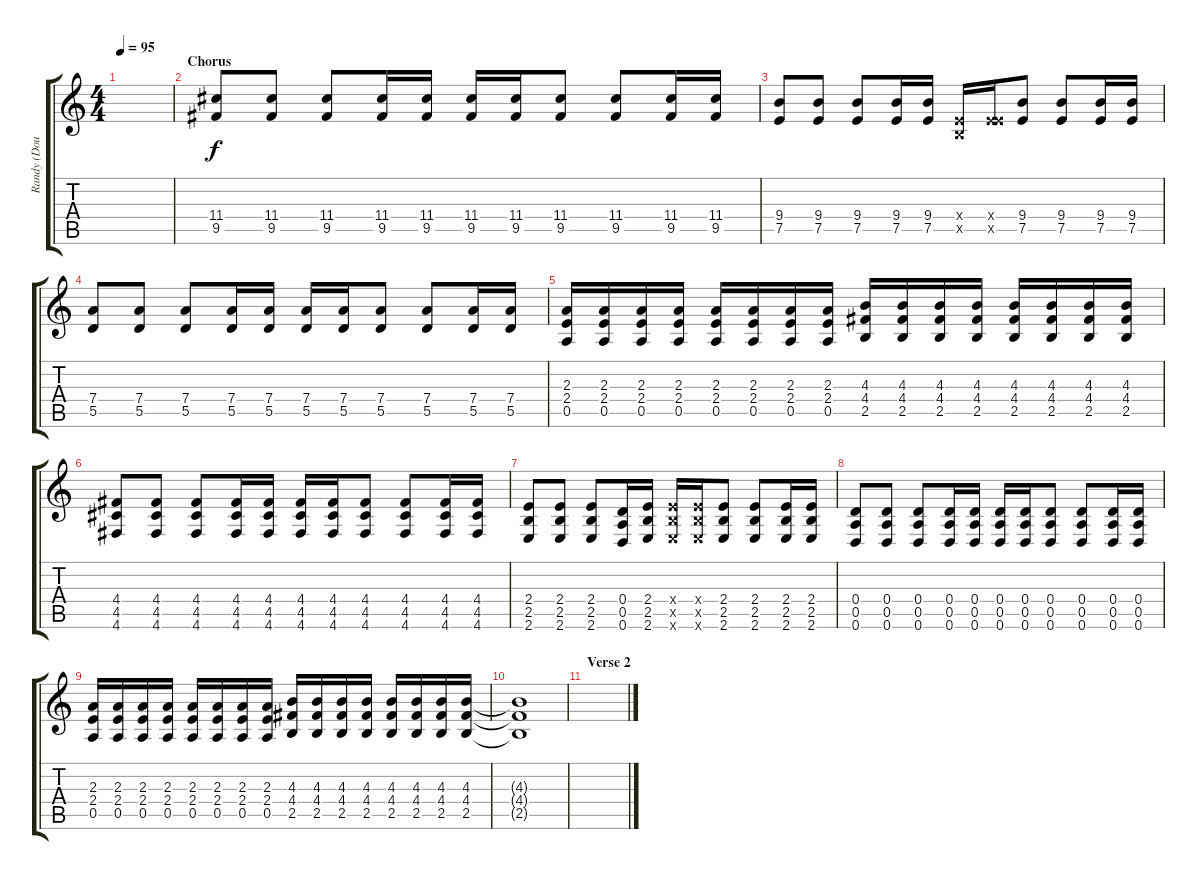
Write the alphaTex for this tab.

\track ("Randy (Doubled)" "Randy (Dou") {instrument distortionguitar}
\staff {score tabs}
\tuning (E4 B3 G3 D3 A2 D2) {hide}
\ts (4 4)
\tempo 95
\clef g2
\ks c
|
\section ("" "Chorus")
(11.4 9.5).8 (11.4 9.5).8 (11.4 9.5).8 (11.4 9.5).16 (11.4 9.5).16 (11.4 9.5).16 (11.4 9.5).16 (11.4 9.5).8 (11.4 9.5).8 (11.4 9.5).16 (11.4 9.5).16 |
(9.4 7.5).8 (9.4 7.5).8 (9.4 7.5).8 (9.4 7.5).16 (9.4 7.5).16 (2.4{x} 2.5{x}).16 (2.4{x} 7.5{x}).16 (9.4 7.5).8 (9.4 7.5).8 (9.4 7.5).16 (9.4 7.5).16 |
(7.4 5.5).8 (7.4 5.5).8 (7.4 5.5).8 (7.4 5.5).16 (7.4 5.5).16 (7.4 5.5).16 (7.4 5.5).16 (7.4 5.5).8 (7.4 5.5).8 (7.4 5.5).16 (7.4 5.5).16 |
(2.3 2.4 0.5).16 (2.3 2.4 0.5).16 (2.3 2.4 0.5).16 (2.3 2.4 0.5).16 (2.3 2.4 0.5).16 (2.3 2.4 0.5).16 (2.3 2.4 0.5).16 (2.3 2.4 0.5).16 (4.3 4.4 2.5).16 (4.3 4.4 2.5).16 (4.3 4.4 2.5).16 (4.3 4.4 2.5).16 (4.3 4.4 2.5).16 (4.3 4.4 2.5).16 (4.3 4.4 2.5).16 (4.3 4.4 2.5).16 |
(4.4 4.5 4.6).8 (4.4 4.5 4.6).8 (4.4 4.5 4.6).8 (4.4 4.5 4.6).16 (4.4 4.5 4.6).16 (4.4 4.5 4.6).16 (4.4 4.5 4.6).16 (4.4 4.5 4.6).8 (4.4 4.5 4.6).8 (4.4 4.5 4.6).16 (4.4 4.5 4.6).16 |
(2.4 2.5 2.6).8 (2.4 2.5 2.6).8 (2.4 2.5 2.6).8 (0.4 0.5 0.6).16 (2.4 2.5 2.6).16 (2.4{x} 2.5{x} 2.6{x}).16 (2.4{x} 2.5{x} 2.6{x}).16 (2.4 2.5 2.6).8 (2.4 2.5 2.6).8 (2.4 2.5 2.6).16 (2.4 2.5 2.6).16 |
(0.4 0.5 0.6).8 (0.4 0.5 0.6).8 (0.4 0.5 0.6).8 (0.4 0.5 0.6).16 (0.4 0.5 0.6).16 (0.4 0.5 0.6).16 (0.4 0.5 0.6).16 (0.4 0.5 0.6).8 (0.4 0.5 0.6).8 (0.4 0.5 0.6).16 (0.4 0.5 0.6).16 |
(2.3 2.4 0.5).16 (2.3 2.4 0.5).16 (2.3 2.4 0.5).16 (2.3 2.4 0.5).16 (2.3 2.4 0.5).16 (2.3 2.4 0.5).16 (2.3 2.4 0.5).16 (2.3 2.4 0.5).16 (4.3 4.4 2.5).16 (4.3 4.4 2.5).16 (4.3 4.4 2.5).16 (4.3 4.4 2.5).16 (4.3 4.4 2.5).16 (4.3 4.4 2.5).16 (4.3 4.4 2.5).16 (4.3 4.4 2.5).16 |
(4.3{t} 4.4{t} 2.5{t}).1 |
\section ("" "Verse 2")
